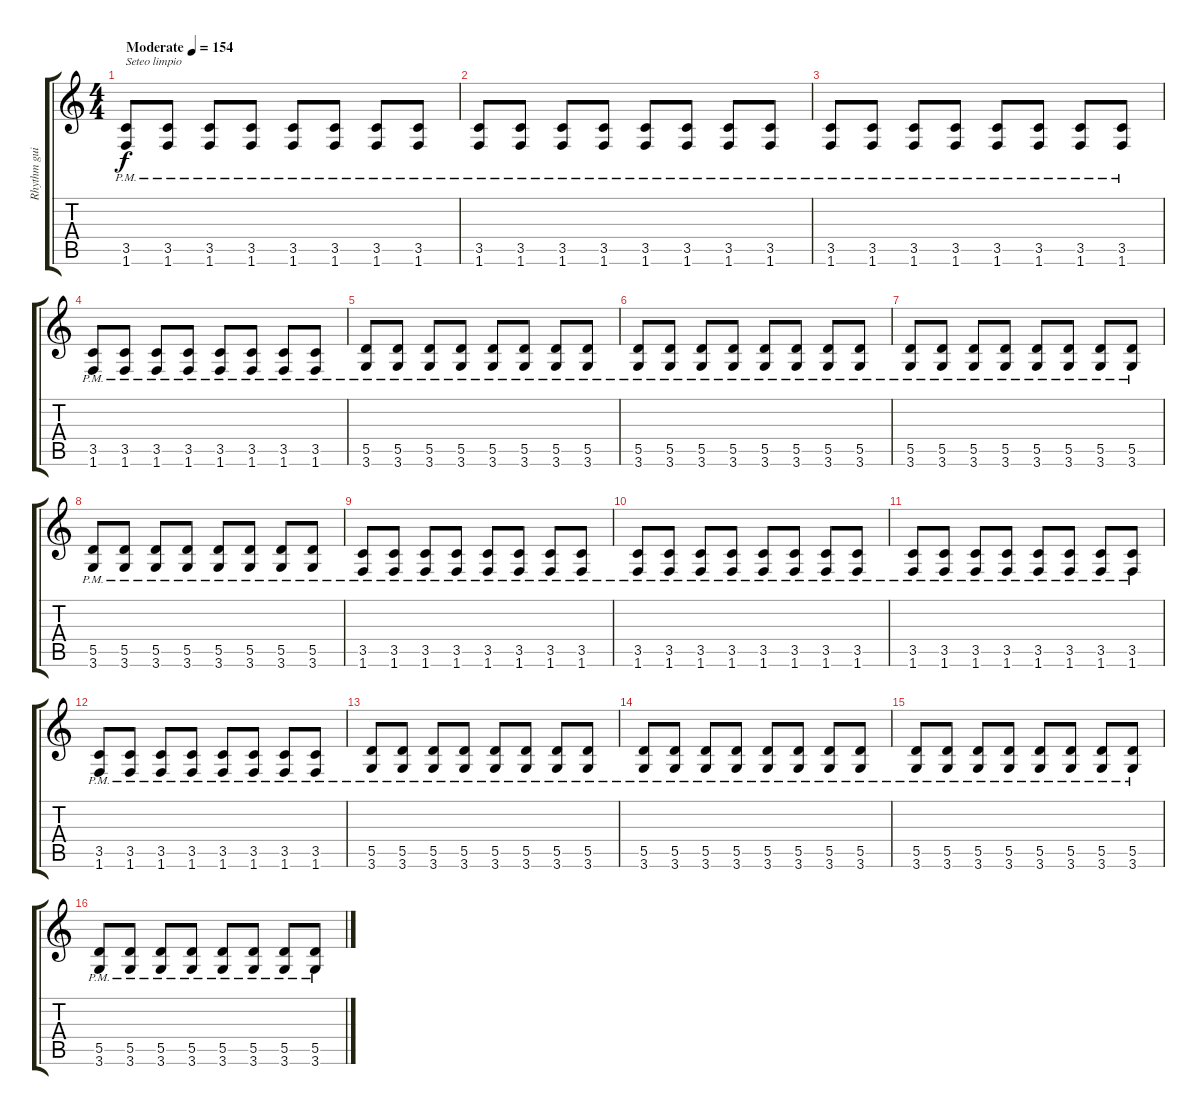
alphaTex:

\track ("Rhythm guitar" "Rhythm gui") {instrument overdrivenguitar}
\staff {score tabs}
\tuning (E4 B3 G3 D3 A2 E2) {hide}
\ts (4 4)
\tempo (154 "Moderate")
\clef g2
\ks c
(3.5{pm} 1.6{pm}).8{txt "Seteo limpio" dy f instrument electricguitarclean} (3.5{pm} 1.6{pm}).8 (3.5{pm} 1.6{pm}).8 (3.5{pm} 1.6{pm}).8 (3.5{pm} 1.6{pm}).8 (3.5{pm} 1.6{pm}).8 (3.5{pm} 1.6{pm}).8 (3.5{pm} 1.6{pm}).8 |
(3.5{pm} 1.6{pm}).8 (3.5{pm} 1.6{pm}).8 (3.5{pm} 1.6{pm}).8 (3.5{pm} 1.6{pm}).8 (3.5{pm} 1.6{pm}).8 (3.5{pm} 1.6{pm}).8 (3.5{pm} 1.6{pm}).8 (3.5{pm} 1.6{pm}).8 |
(3.5{pm} 1.6{pm}).8 (3.5{pm} 1.6{pm}).8 (3.5{pm} 1.6{pm}).8 (3.5{pm} 1.6{pm}).8 (3.5{pm} 1.6{pm}).8 (3.5{pm} 1.6{pm}).8 (3.5{pm} 1.6{pm}).8 (3.5{pm} 1.6{pm}).8 |
(3.5{pm} 1.6{pm}).8 (3.5{pm} 1.6{pm}).8 (3.5{pm} 1.6{pm}).8 (3.5{pm} 1.6{pm}).8 (3.5{pm} 1.6{pm}).8 (3.5{pm} 1.6{pm}).8 (3.5{pm} 1.6{pm}).8 (3.5{pm} 1.6{pm}).8 |
(5.5{pm} 3.6{pm}).8 (5.5{pm} 3.6{pm}).8 (5.5{pm} 3.6{pm}).8 (5.5{pm} 3.6{pm}).8 (5.5{pm} 3.6{pm}).8 (5.5{pm} 3.6{pm}).8 (5.5{pm} 3.6{pm}).8 (5.5{pm} 3.6{pm}).8 |
(5.5{pm} 3.6{pm}).8 (5.5{pm} 3.6{pm}).8 (5.5{pm} 3.6{pm}).8 (5.5{pm} 3.6{pm}).8 (5.5{pm} 3.6{pm}).8 (5.5{pm} 3.6{pm}).8 (5.5{pm} 3.6{pm}).8 (5.5{pm} 3.6{pm}).8 |
(5.5{pm} 3.6{pm}).8 (5.5{pm} 3.6{pm}).8 (5.5{pm} 3.6{pm}).8 (5.5{pm} 3.6{pm}).8 (5.5{pm} 3.6{pm}).8 (5.5{pm} 3.6{pm}).8 (5.5{pm} 3.6{pm}).8 (5.5{pm} 3.6{pm}).8 |
(5.5{pm} 3.6{pm}).8 (5.5{pm} 3.6{pm}).8 (5.5{pm} 3.6{pm}).8 (5.5{pm} 3.6{pm}).8 (5.5{pm} 3.6{pm}).8 (5.5{pm} 3.6{pm}).8 (5.5{pm} 3.6{pm}).8 (5.5{pm} 3.6{pm}).8 |
(3.5{pm} 1.6{pm}).8 (3.5{pm} 1.6{pm}).8 (3.5{pm} 1.6{pm}).8 (3.5{pm} 1.6{pm}).8 (3.5{pm} 1.6{pm}).8 (3.5{pm} 1.6{pm}).8 (3.5{pm} 1.6{pm}).8 (3.5{pm} 1.6{pm}).8 |
(3.5{pm} 1.6{pm}).8 (3.5{pm} 1.6{pm}).8 (3.5{pm} 1.6{pm}).8 (3.5{pm} 1.6{pm}).8 (3.5{pm} 1.6{pm}).8 (3.5{pm} 1.6{pm}).8 (3.5{pm} 1.6{pm}).8 (3.5{pm} 1.6{pm}).8 |
(3.5{pm} 1.6{pm}).8 (3.5{pm} 1.6{pm}).8 (3.5{pm} 1.6{pm}).8 (3.5{pm} 1.6{pm}).8 (3.5{pm} 1.6{pm}).8 (3.5{pm} 1.6{pm}).8 (3.5{pm} 1.6{pm}).8 (3.5{pm} 1.6{pm}).8 |
(3.5{pm} 1.6{pm}).8 (3.5{pm} 1.6{pm}).8 (3.5{pm} 1.6{pm}).8 (3.5{pm} 1.6{pm}).8 (3.5{pm} 1.6{pm}).8 (3.5{pm} 1.6{pm}).8 (3.5{pm} 1.6{pm}).8 (3.5{pm} 1.6{pm}).8 |
(5.5{pm} 3.6{pm}).8 (5.5{pm} 3.6{pm}).8 (5.5{pm} 3.6{pm}).8 (5.5{pm} 3.6{pm}).8 (5.5{pm} 3.6{pm}).8 (5.5{pm} 3.6{pm}).8 (5.5{pm} 3.6{pm}).8 (5.5{pm} 3.6{pm}).8 |
(5.5{pm} 3.6{pm}).8 (5.5{pm} 3.6{pm}).8 (5.5{pm} 3.6{pm}).8 (5.5{pm} 3.6{pm}).8 (5.5{pm} 3.6{pm}).8 (5.5{pm} 3.6{pm}).8 (5.5{pm} 3.6{pm}).8 (5.5{pm} 3.6{pm}).8 |
(5.5{pm} 3.6{pm}).8 (5.5{pm} 3.6{pm}).8 (5.5{pm} 3.6{pm}).8 (5.5{pm} 3.6{pm}).8 (5.5{pm} 3.6{pm}).8 (5.5{pm} 3.6{pm}).8 (5.5{pm} 3.6{pm}).8 (5.5{pm} 3.6{pm}).8 |
(5.5{pm} 3.6{pm}).8 (5.5{pm} 3.6{pm}).8 (5.5{pm} 3.6{pm}).8 (5.5{pm} 3.6{pm}).8 (5.5{pm} 3.6{pm}).8 (5.5{pm} 3.6{pm}).8 (5.5{pm} 3.6{pm}).8 (5.5{pm} 3.6{pm}).8
